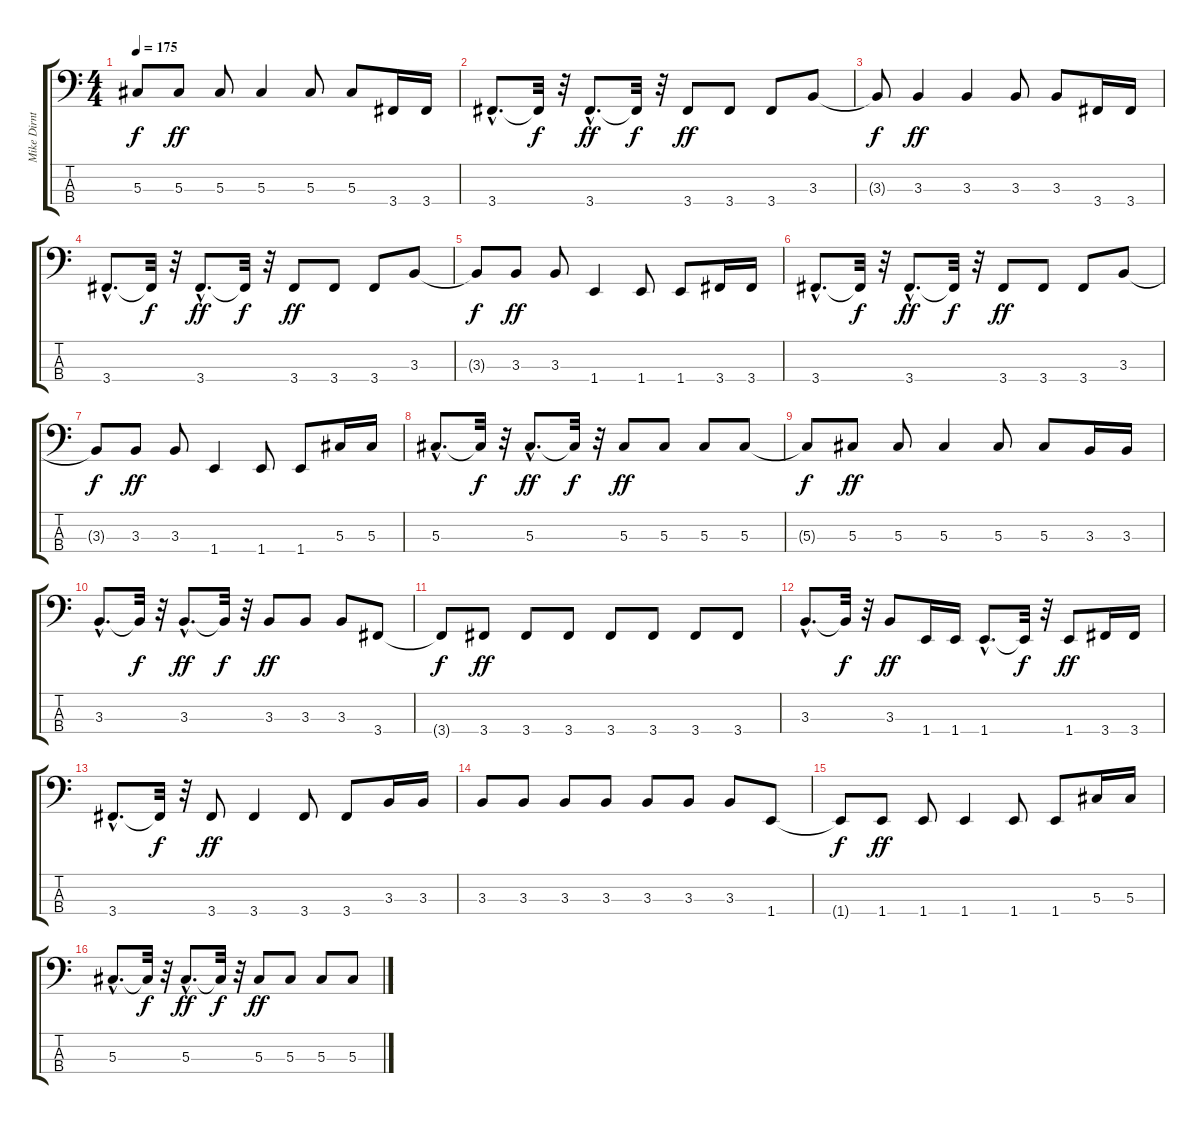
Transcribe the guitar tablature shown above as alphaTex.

\track ("Mike Dirnt" "Mike Dirnt") {instrument electricbassfinger}
\staff {score tabs}
\tuning (Gb2 Db2 Ab1 Eb1) {hide}
\ts (4 4)
\tempo 175
\clef f4
\ks c
5.3{t}.8{dy f} 5.3.8{dy ff} 5.3.8 5.3.4 5.3.8 5.3.8 3.4.16 3.4.16 |
3.4{hac}.8{d} 3.4{t}.32{dy f} r.32 3.4{hac}.8{d dy ff} 3.4{t}.32{dy f} r.32 3.4.8{dy ff} 3.4.8 3.4.8 3.3.8 |
3.3{t}.8{dy f} 3.3.4{dy ff} 3.3.4 3.3.8 3.3.8 3.4.16 3.4.16 |
3.4{hac}.8{d} 3.4{t}.32{dy f} r.32 3.4{hac}.8{d dy ff} 3.4{t}.32{dy f} r.32 3.4.8{dy ff} 3.4.8 3.4.8 3.3.8 |
3.3{t}.8{dy f} 3.3.8{dy ff} 3.3.8 1.4.4 1.4.8 1.4.8 3.4.16 3.4.16 |
3.4{hac}.8{d} 3.4{t}.32{dy f} r.32 3.4{hac}.8{d dy ff} 3.4{t}.32{dy f} r.32 3.4.8{dy ff} 3.4.8 3.4.8 3.3.8 |
3.3{t}.8{dy f} 3.3.8{dy ff} 3.3.8 1.4.4 1.4.8 1.4.8 5.3.16 5.3.16 |
5.3{hac}.8{d} 5.3{t}.32{dy f} r.32 5.3{hac}.8{d dy ff} 5.3{t}.32{dy f} r.32 5.3.8{dy ff} 5.3.8 5.3.8 5.3.8 |
5.3{t}.8{dy f} 5.3.8{dy ff} 5.3.8 5.3.4 5.3.8 5.3.8 3.3.16 3.3.16 |
3.3{hac}.8{d} 3.3{t}.32{dy f} r.32 3.3{hac}.8{d dy ff} 3.3{t}.32{dy f} r.32 3.3.8{dy ff} 3.3.8 3.3.8 3.4.8 |
3.4{t}.8{dy f} 3.4.8{dy ff} 3.4.8 3.4.8 3.4.8 3.4.8 3.4.8 3.4.8 |
3.3{hac}.8{d} 3.3{t}.32{dy f} r.32 3.3.8{dy ff} 1.4.16 1.4.16 1.4{hac}.8{d} 1.4{t}.32{dy f} r.32 1.4.8{dy ff} 3.4.16 3.4.16 |
3.4{hac}.8{d} 3.4{t}.32{dy f} r.32 3.4.8{dy ff} 3.4.4 3.4.8 3.4.8 3.3.16 3.3.16 |
3.3.8 3.3.8 3.3.8 3.3.8 3.3.8 3.3.8 3.3.8 1.4.8 |
1.4{t}.8{dy f} 1.4.8{dy ff} 1.4.8 1.4.4 1.4.8 1.4.8 5.3.16 5.3.16 |
5.3{hac}.8{d} 5.3{t}.32{dy f} r.32 5.3{hac}.8{d dy ff} 5.3{t}.32{dy f} r.32 5.3.8{dy ff} 5.3.8 5.3.8 5.3.8
